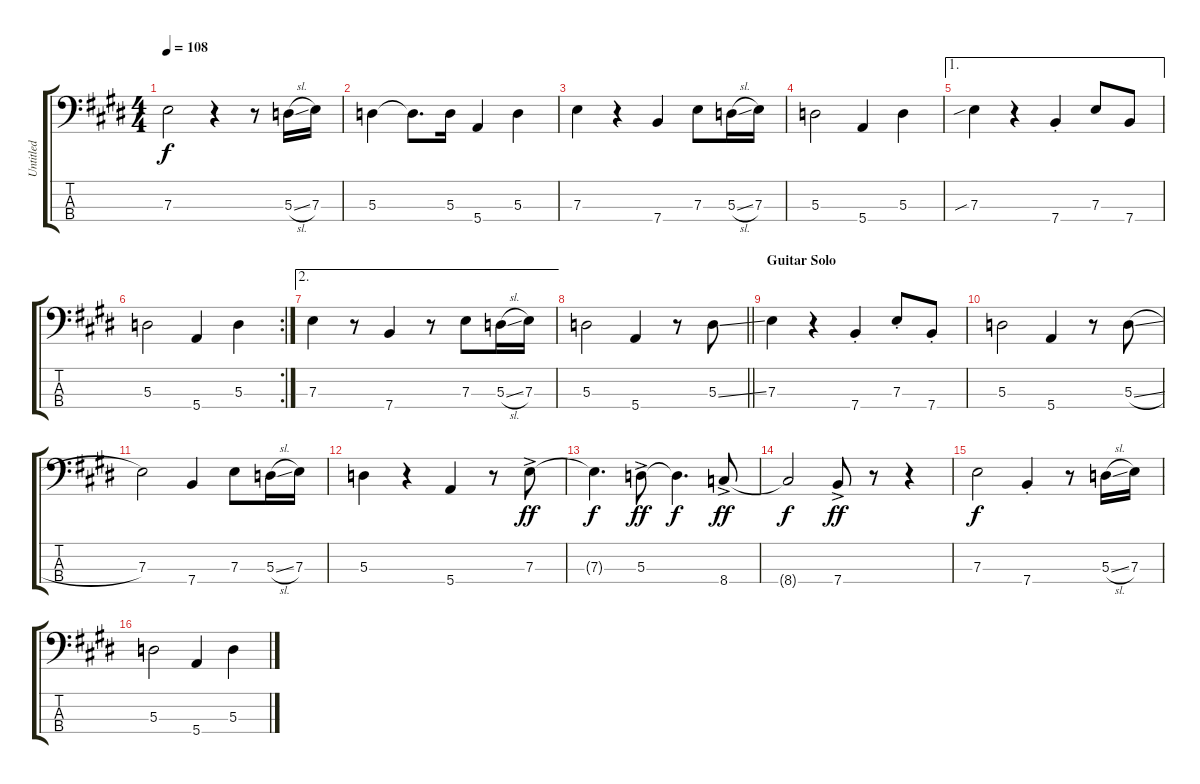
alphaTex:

\track ("Untitled" "Untitled") {instrument electricbassfinger}
\staff {score tabs}
\tuning (G2 D2 A1 E1) {hide}
\ts (4 4)
\tempo 108
\clef f4
\ks c#minor
7.3.2{dy f} r.4 r.8 5.3{sl}.16 7.3.16 |
5.3.4 5.3{t}.8{d} 5.3.16 5.4.4 5.3.4 |
7.3.4 r.4 7.4.4 7.3.8 5.3{sl}.16 7.3.16 |
5.3.2 5.4.4 5.3.4 |
\ae 1
7.3{sib}.4 r.4 7.4{st}.4 7.3.8 7.4.8 |
\rc 2
5.3.2 5.4.4 5.3.4 |
\ae 2
7.3.4 r.8 7.4.4 r.8 7.3.8 5.3{sl}.16 7.3.16 |
\barLineRight lightlight
5.3.2 5.4.4 r.8 5.3{ss}.8 |
\section ("" "Guitar Solo")
7.3.4 r.4 7.4{st}.4 7.3{st}.8 7.4{st}.8 |
5.3.2 5.4.4 r.8 5.3{sl}.8 |
7.3.2 7.4.4 7.3.8 5.3{sl}.16 7.3.16 |
5.3.4 r.4 5.4.4 r.8 7.3{ac}.8{dy ff} |
7.3{t}.4{d dy f} 5.3{ac}.8{dy ff} 5.3{t}.4{d dy f} 8.4{ac}.8{dy ff} |
8.4{t}.2{dy f} 7.4{ac}.8{dy ff} r.8 r.4 |
7.3.2{dy f} 7.4{st}.4 r.8 5.3{sl}.16 7.3.16 |
5.3.2 5.4.4 5.3.4
